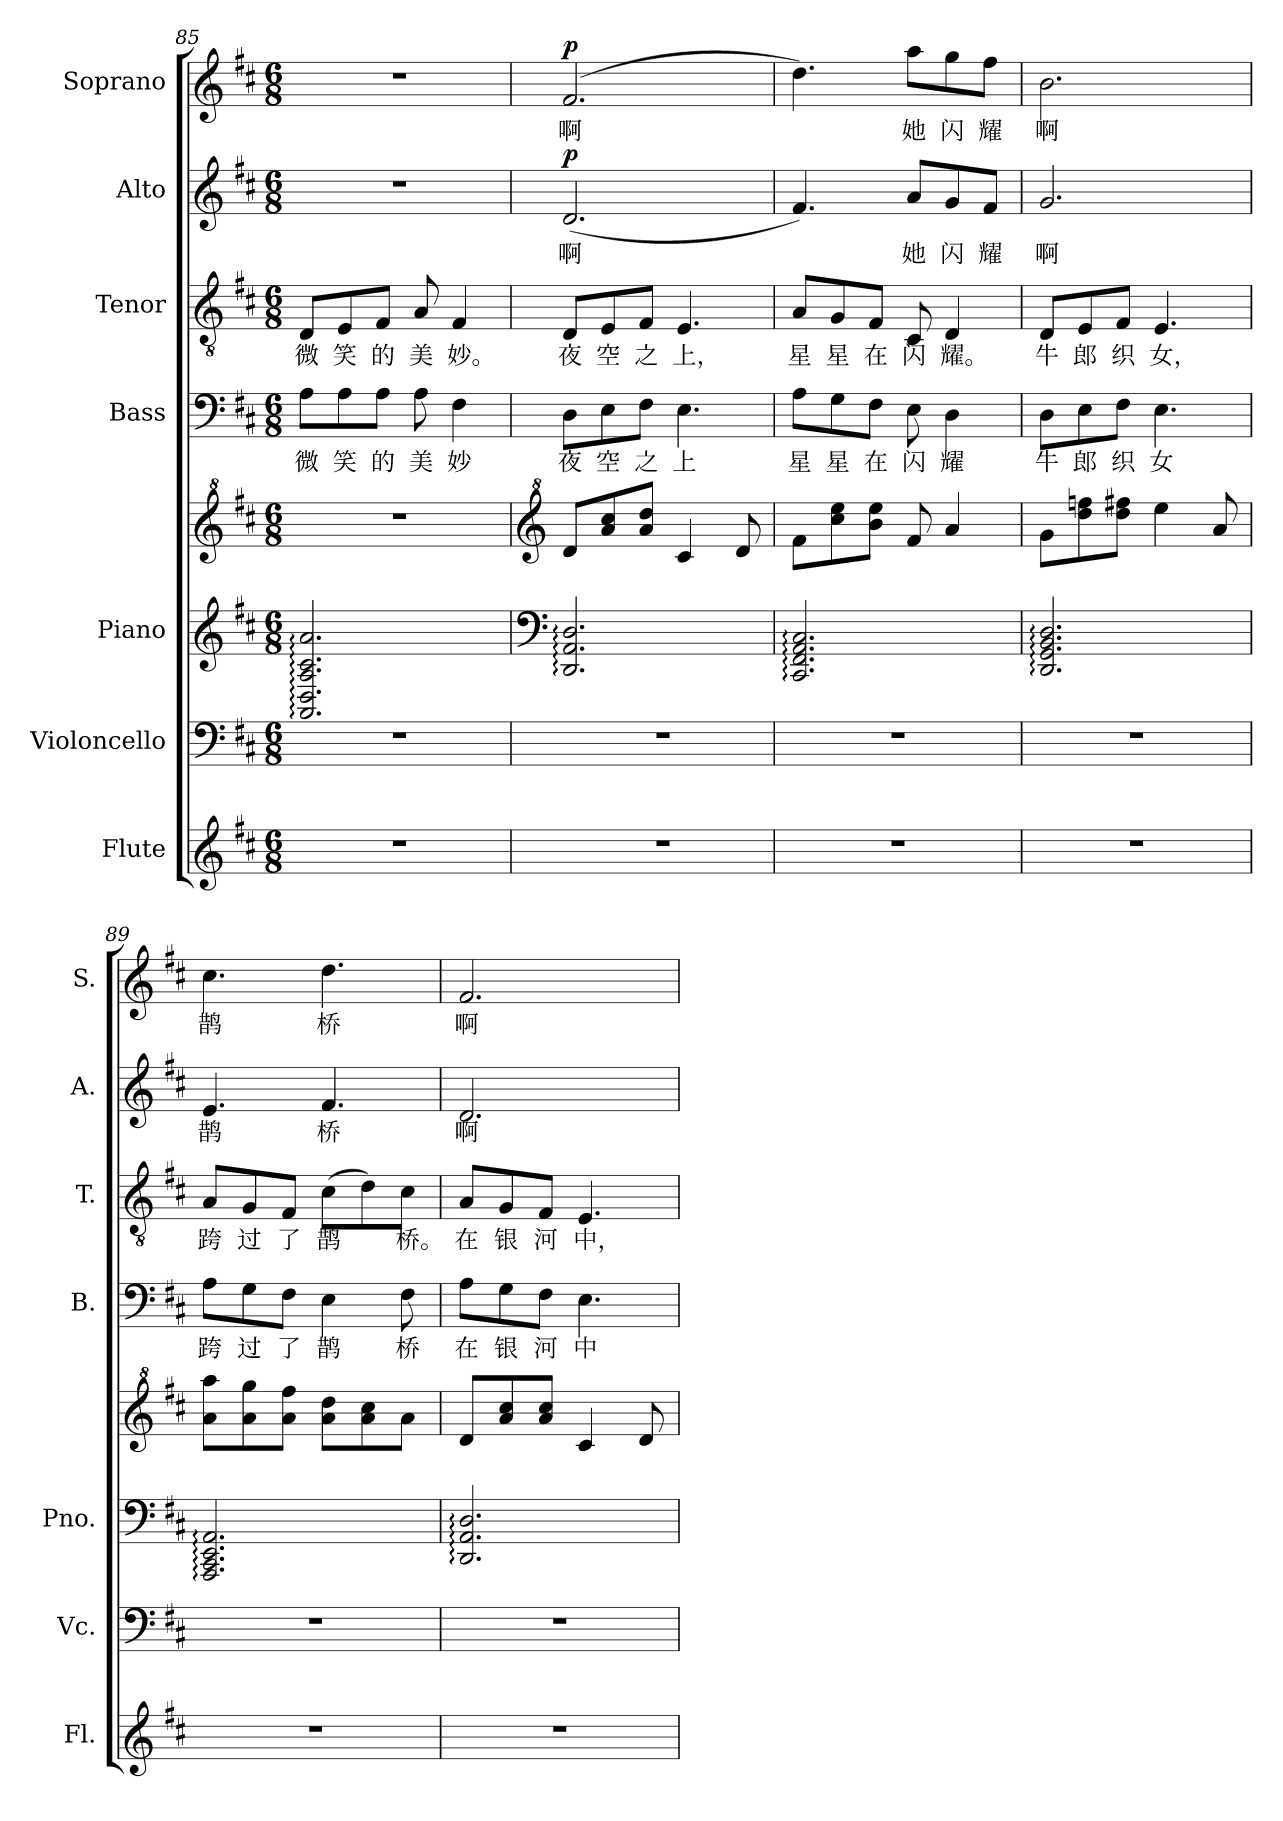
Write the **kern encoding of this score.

**kern	**kern	**kern	**kern	**kern	**text	**kern	**text	**kern	**text	**dynam	**kern	**text	**dynam
*part7	*part6	*part5	*part5	*part4	*part4	*part3	*part3	*part2	*part2	*part2	*part1	*part1	*part1
*staff8	*staff7	*staff6	*staff5	*staff4	*staff4	*staff3	*staff3	*staff2	*staff2	*staff2	*staff1	*staff1	*staff1
*I"Flute	*I"Violoncello	*I"Piano	*	*I"Bass	*	*I"Tenor	*	*I"Alto	*	*	*I"Soprano	*	*
*I'Fl.	*I'Vc.	*I'Pno.	*	*I'B.	*	*I'T.	*	*I'A.	*	*	*I'S.	*	*
*clefG2	*clefF4	*clefG2	*clefG^2	*clefF4	*	*clefGv2	*	*clefG2	*	*	*clefG2	*	*
*k[f#c#]	*k[f#c#]	*k[f#c#]	*k[f#c#]	*k[f#c#]	*	*k[f#c#]	*	*k[f#c#]	*	*	*k[f#c#]	*	*
*M6/8	*M6/8	*M6/8	*M6/8	*M6/8	*	*M6/8	*	*M6/8	*	*	*M6/8	*	*
=85	=85	=85	=85	=85	=85	=85	=85	=85	=85	=85	=85	=85	=85
!	!	!	!	!	!LO:LY:b	!	!LO:LY:b	!	!	!	!	!	!
2.r	2.r	2.AA/: 2.D/: 2.A/: 2.c#/: 2.a/:	2.r	8A\L	微	8D/L	微	2.r	.	.	2.r	.	.
!	!	!	!	!	!LO:LY:b	!	!LO:LY:b	!	!	!	!	!	!
.	.	.	.	8A\	笑	8E/	笑	.	.	.	.	.	.
!	!	!	!	!	!LO:LY:b	!	!LO:LY:b	!	!	!	!	!	!
.	.	.	.	8A\J	的	8F#/J	的	.	.	.	.	.	.
!	!	!	!	!	!LO:LY:b	!	!LO:LY:b	!	!	!	!	!	!
.	.	.	.	8A\	美	8A/	美	.	.	.	.	.	.
!	!	!	!	!	!LO:LY:b	!	!LO:LY:b	!	!	!	!	!	!
.	.	.	.	4F#\	妙	4F#/	妙。	.	.	.	.	.	.
=86	=86	=86	=86	=86	=86	=86	=86	=86	=86	=86	=86	=86	=86
*	*	*clefF4	*clefG^2	*	*	*	*	*	*	*	*	*	*
!	!	!	!	!	!LO:LY:b	!	!LO:LY:b	!	!LO:LY:b	!LO:DY:b	!	!LO:LY:b	!LO:DY:b
2.r	2.r	2.DD/: 2.AA/: 2.D/:	8dd/L	8D\L	夜	8D/L	夜	(<2.d/	啊	p	(>2.f#/	啊	p
!	!	!	!	!	!LO:LY:b	!	!LO:LY:b	!	!	!	!	!	!
.	.	.	8aa/ 8ccc#/	8E\	空	8E/	空	.	.	.	.	.	.
!	!	!	!	!	!LO:LY:b	!	!LO:LY:b	!	!	!	!	!	!
.	.	.	8aa/ 8ddd/J	8F#\J	之	8F#/J	之	.	.	.	.	.	.
!	!	!	!	!	!LO:LY:b	!	!LO:LY:b	!	!	!	!	!	!
.	.	.	4cc#/	4.E\	上	4.E/	上，	.	.	.	.	.	.
.	.	.	8dd/	.	.	.	.	.	.	.	.	.	.
=87	=87	=87	=87	=87	=87	=87	=87	=87	=87	=87	=87	=87	=87
!	!	!	!	!	!LO:LY:b	!	!LO:LY:b	!	!	!	!	!	!
2.r	2.r	2.CC#/: 2.FF#/: 2.AA/: 2.C#/:	8ff#\L	8A\L	星	8A/L	星	4.f#/)	.	.	4.dd\)	.	.
!	!	!	!	!	!LO:LY:b	!	!LO:LY:b	!	!	!	!	!	!
.	.	.	8ccc#\ 8eee\	8G\	星	8G/	星	.	.	.	.	.	.
!	!	!	!	!	!LO:LY:b	!	!LO:LY:b	!	!	!	!	!	!
.	.	.	8bb\ 8eee\J	8F#\J	在	8F#/J	在	.	.	.	.	.	.
!	!	!	!	!	!LO:LY:b	!	!LO:LY:b	!	!LO:LY:b	!	!	!LO:LY:b	!
.	.	.	8ff#/	8E\	闪	8C#/	闪	8a/L	她	.	8aa\L	她	.
!	!	!	!	!	!LO:LY:b	!	!LO:LY:b	!	!LO:LY:b	!	!	!LO:LY:b	!
.	.	.	4aa/	4D\	耀	4D/	耀。	8g/	闪	.	8gg\	闪	.
!	!	!	!	!	!	!	!	!	!LO:LY:b	!	!	!LO:LY:b	!
.	.	.	.	.	.	.	.	8f#/J	耀	.	8ff#\J	耀	.
!!LO:PB:g=z
=88	=88	=88	=88	=88	=88	=88	=88	=88	=88	=88	=88	=88	=88
!	!	!	!	!	!LO:LY:b	!	!LO:LY:b	!	!LO:LY:b	!	!	!LO:LY:b	!
2.r	2.r	2.DD/: 2.GG/: 2.BB/: 2.D/:	8gg\L	8D\L	牛	8D/L	牛	2.g/	啊	.	2.b\	啊	.
!	!	!	!	!	!LO:LY:b	!	!LO:LY:b	!	!	!	!	!	!
.	.	.	8ddd\ 8fffn\	8E\	郎	8E/	郎	.	.	.	.	.	.
!	!	!	!	!	!LO:LY:b	!	!LO:LY:b	!	!	!	!	!	!
.	.	.	8ddd\ 8fff#X\J	8F#\J	织	8F#/J	织	.	.	.	.	.	.
!	!	!	!	!	!LO:LY:b	!	!LO:LY:b	!	!	!	!	!	!
.	.	.	4eee\	4.E\	女	4.E/	女，	.	.	.	.	.	.
.	.	.	8aa/	.	.	.	.	.	.	.	.	.	.
=89	=89	=89	=89	=89	=89	=89	=89	=89	=89	=89	=89	=89	=89
!	!	!	!	!	!LO:LY:b	!	!LO:LY:b	!	!LO:LY:b	!	!	!LO:LY:b	!
2.r	2.r	2.AAA/: 2.CC#/: 2.EE/: 2.AA/:	8aa\ 8aaa\L	8A\L	跨	8A/L	跨	4.e/	鹊	.	4.cc#\	鹊	.
!	!	!	!	!	!LO:LY:b	!	!LO:LY:b	!	!	!	!	!	!
.	.	.	8aa\ 8ggg\	8G\	过	8G/	过	.	.	.	.	.	.
!	!	!	!	!	!LO:LY:b	!	!LO:LY:b	!	!	!	!	!	!
.	.	.	8aa\ 8fff#\J	8F#\J	了	8F#/J	了	.	.	.	.	.	.
!	!	!	!	!	!LO:LY:b	!	!LO:LY:b	!	!LO:LY:b	!	!	!LO:LY:b	!
.	.	.	8aa\ 8ddd\L	4E\	鹊	(>8c#\L	鹊	4.f#/	桥	.	4.dd\	桥	.
.	.	.	8aa\ 8ccc#\	.	.	8d\)	.	.	.	.	.	.	.
!	!	!	!	!	!LO:LY:b	!	!LO:LY:b	!	!	!	!	!	!
.	.	.	8aa\J	8F#\	桥	8c#\J	桥。	.	.	.	.	.	.
=90	=90	=90	=90	=90	=90	=90	=90	=90	=90	=90	=90	=90	=90
!	!	!	!	!	!LO:LY:b	!	!LO:LY:b	!	!LO:LY:b	!	!	!LO:LY:b	!
2.r	2.r	2.DD/: 2.AA/: 2.D/:	8dd/L	8A\L	在	8A/L	在	2.d/	啊	.	2.f#/	啊	.
!	!	!	!	!	!LO:LY:b	!	!LO:LY:b	!	!	!	!	!	!
.	.	.	8aa/ 8ccc#/	8G\	银	8G/	银	.	.	.	.	.	.
!	!	!	!	!	!LO:LY:b	!	!LO:LY:b	!	!	!	!	!	!
.	.	.	8aa/ 8ccc#/J	8F#\J	河	8F#/J	河	.	.	.	.	.	.
!	!	!	!	!	!LO:LY:b	!	!LO:LY:b	!	!	!	!	!	!
.	.	.	4cc#/	4.E\	中	4.E/	中，	.	.	.	.	.	.
.	.	.	8dd/	.	.	.	.	.	.	.	.	.	.
=	=	=	=	=	=	=	=	=	=	=	=	=	=
*-	*-	*-	*-	*-	*-	*-	*-	*-	*-	*-	*-	*-	*-
